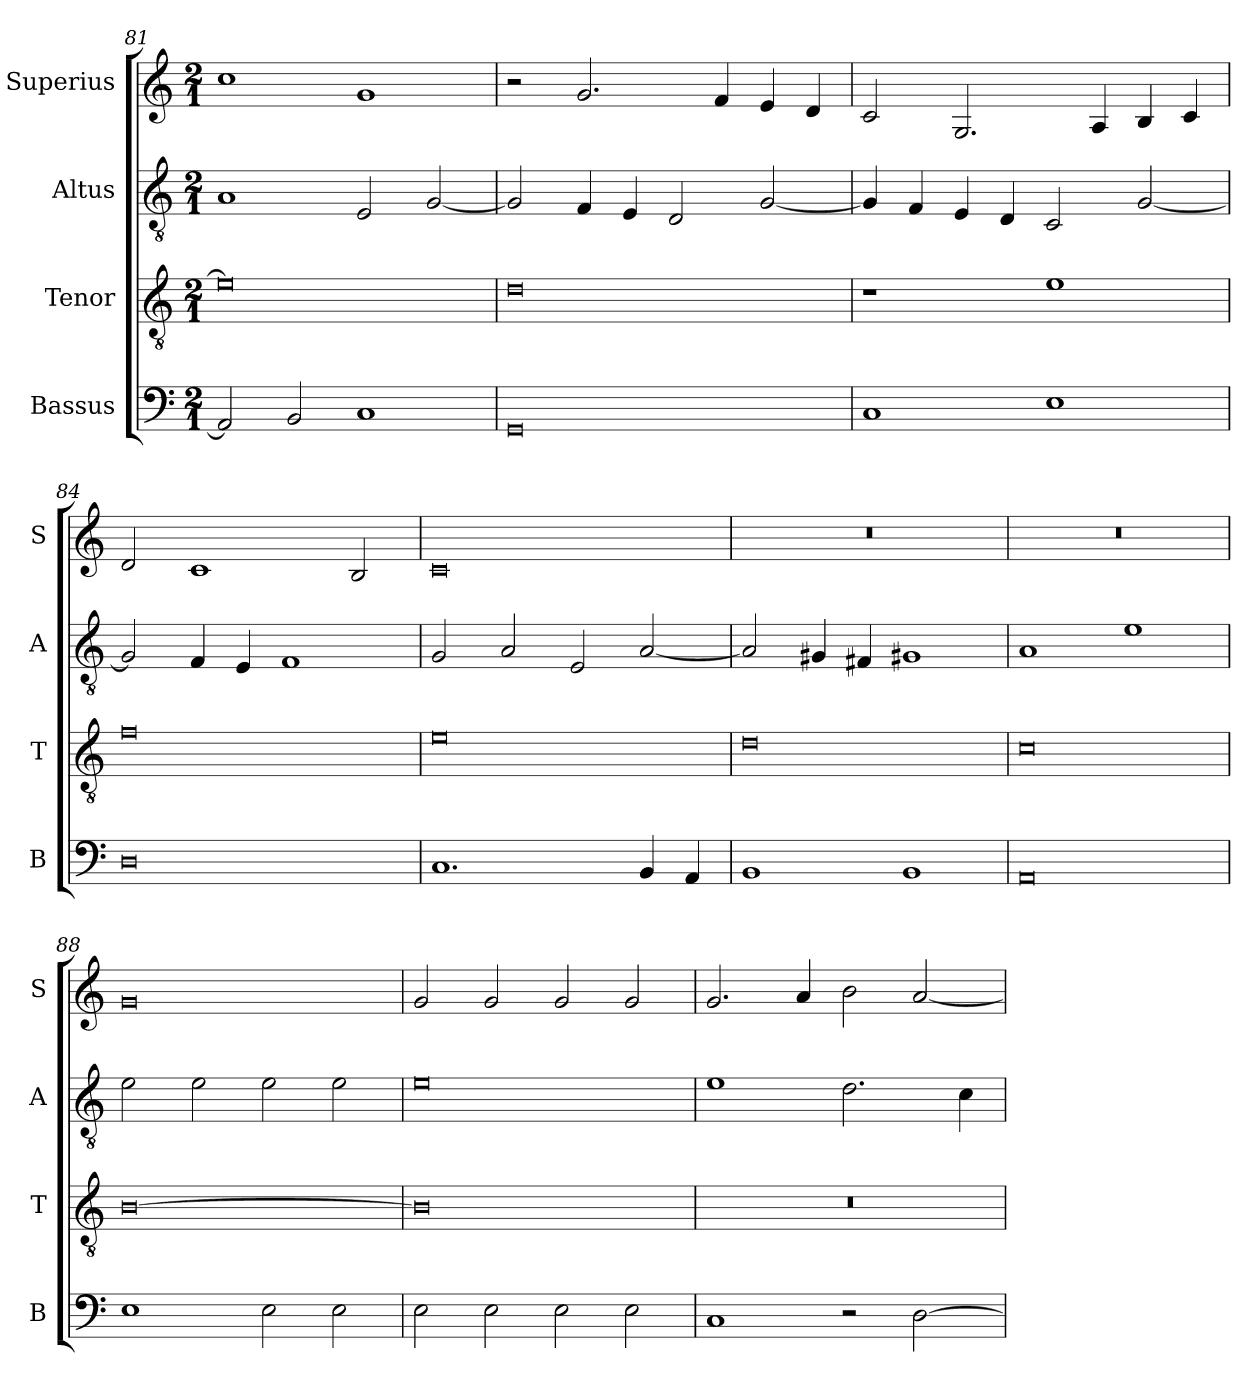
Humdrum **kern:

**kern	**kern	**kern	**kern
*part4	*part3	*part2	*part1
*staff4	*staff3	*staff2	*staff1
*I"Bassus	*I"Tenor	*I"Altus	*I"Superius
*I'B	*I'T	*I'A	*I'S
*clefF4	*clefGv2	*clefGv2	*clefG2
*k[]	*k[]	*k[]	*k[]
*M2/1	*M2/1	*M2/1	*M2/1
=81	=81	=81	=81
2AA/]	0e]	1A	1cc
2BB/	.	.	.
1C	.	2E/	1g
.	.	[2G/	.
=82	=82	=82	=82
0GG	0d	2G/]	2r
.	.	4F/	2.g/
.	.	4E/	.
.	.	2D/	.
.	.	.	4f/
.	.	[2G/	4e/
.	.	.	4d/
=83	=83	=83	=83
1C	1r	4G/]	2c/
.	.	4F/	.
.	.	4E/	2.G/
.	.	4D/	.
1E	1e	2C/	.
.	.	.	4A/
.	.	[2G/	4B/
.	.	.	4c/
=84	=84	=84	=84
0D	0f	2G/]	2d/
.	.	4F/	1c
.	.	4E/	.
.	.	1F	.
.	.	.	2B/
=85	=85	=85	=85
1.C	0e	2G/	0c
.	.	2A/	.
.	.	2E/	.
4BB/	.	[2A/	.
4AA/	.	.	.
=86	=86	=86	=86
1BB	0d	2A/]	0r
.	.	4G#X/	.
.	.	4F#X/	.
1BB	.	1G#X	.
=87	=87	=87	=87
0AA	0c	1A	0r
.	.	1e	.
=88	=88	=88	=88
1E	[0B	2e\	0g
.	.	2e\	.
2E\	.	2e\	.
2E\	.	2e\	.
=89	=89	=89	=89
2E\	0B]	0e	2g/
2E\	.	.	2g/
2E\	.	.	2g/
2E\	.	.	2g/
=90	=90	=90	=90
1C	0r	1e	2.g/
.	.	.	4a/
2r	.	2.d\	2b\
[2D\	.	.	[2a/
.	.	4c\	.
=	=	=	=
*-	*-	*-	*-
